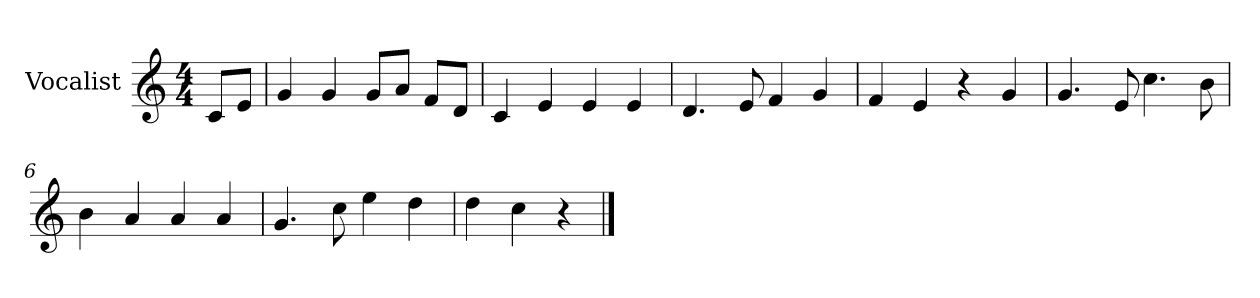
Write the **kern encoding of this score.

**kern
*part1
*staff1
*I"Vocalist
*k[]
*C:
*M4/4
=
8cL
8eJ
=1
4g
4g
8gL
8aJ
8fL
8dJ
=2
4c
4e
4e
4e
=3
4.d
8e
4f
4g
=4
4f
4e
4r
4g
=5
4.g
8e
4.cc
8b
=6
4b
4a
4a
4a
=7
4.g
8cc
4ee
4dd
=8
4dd
4cc
4r
==
*-
